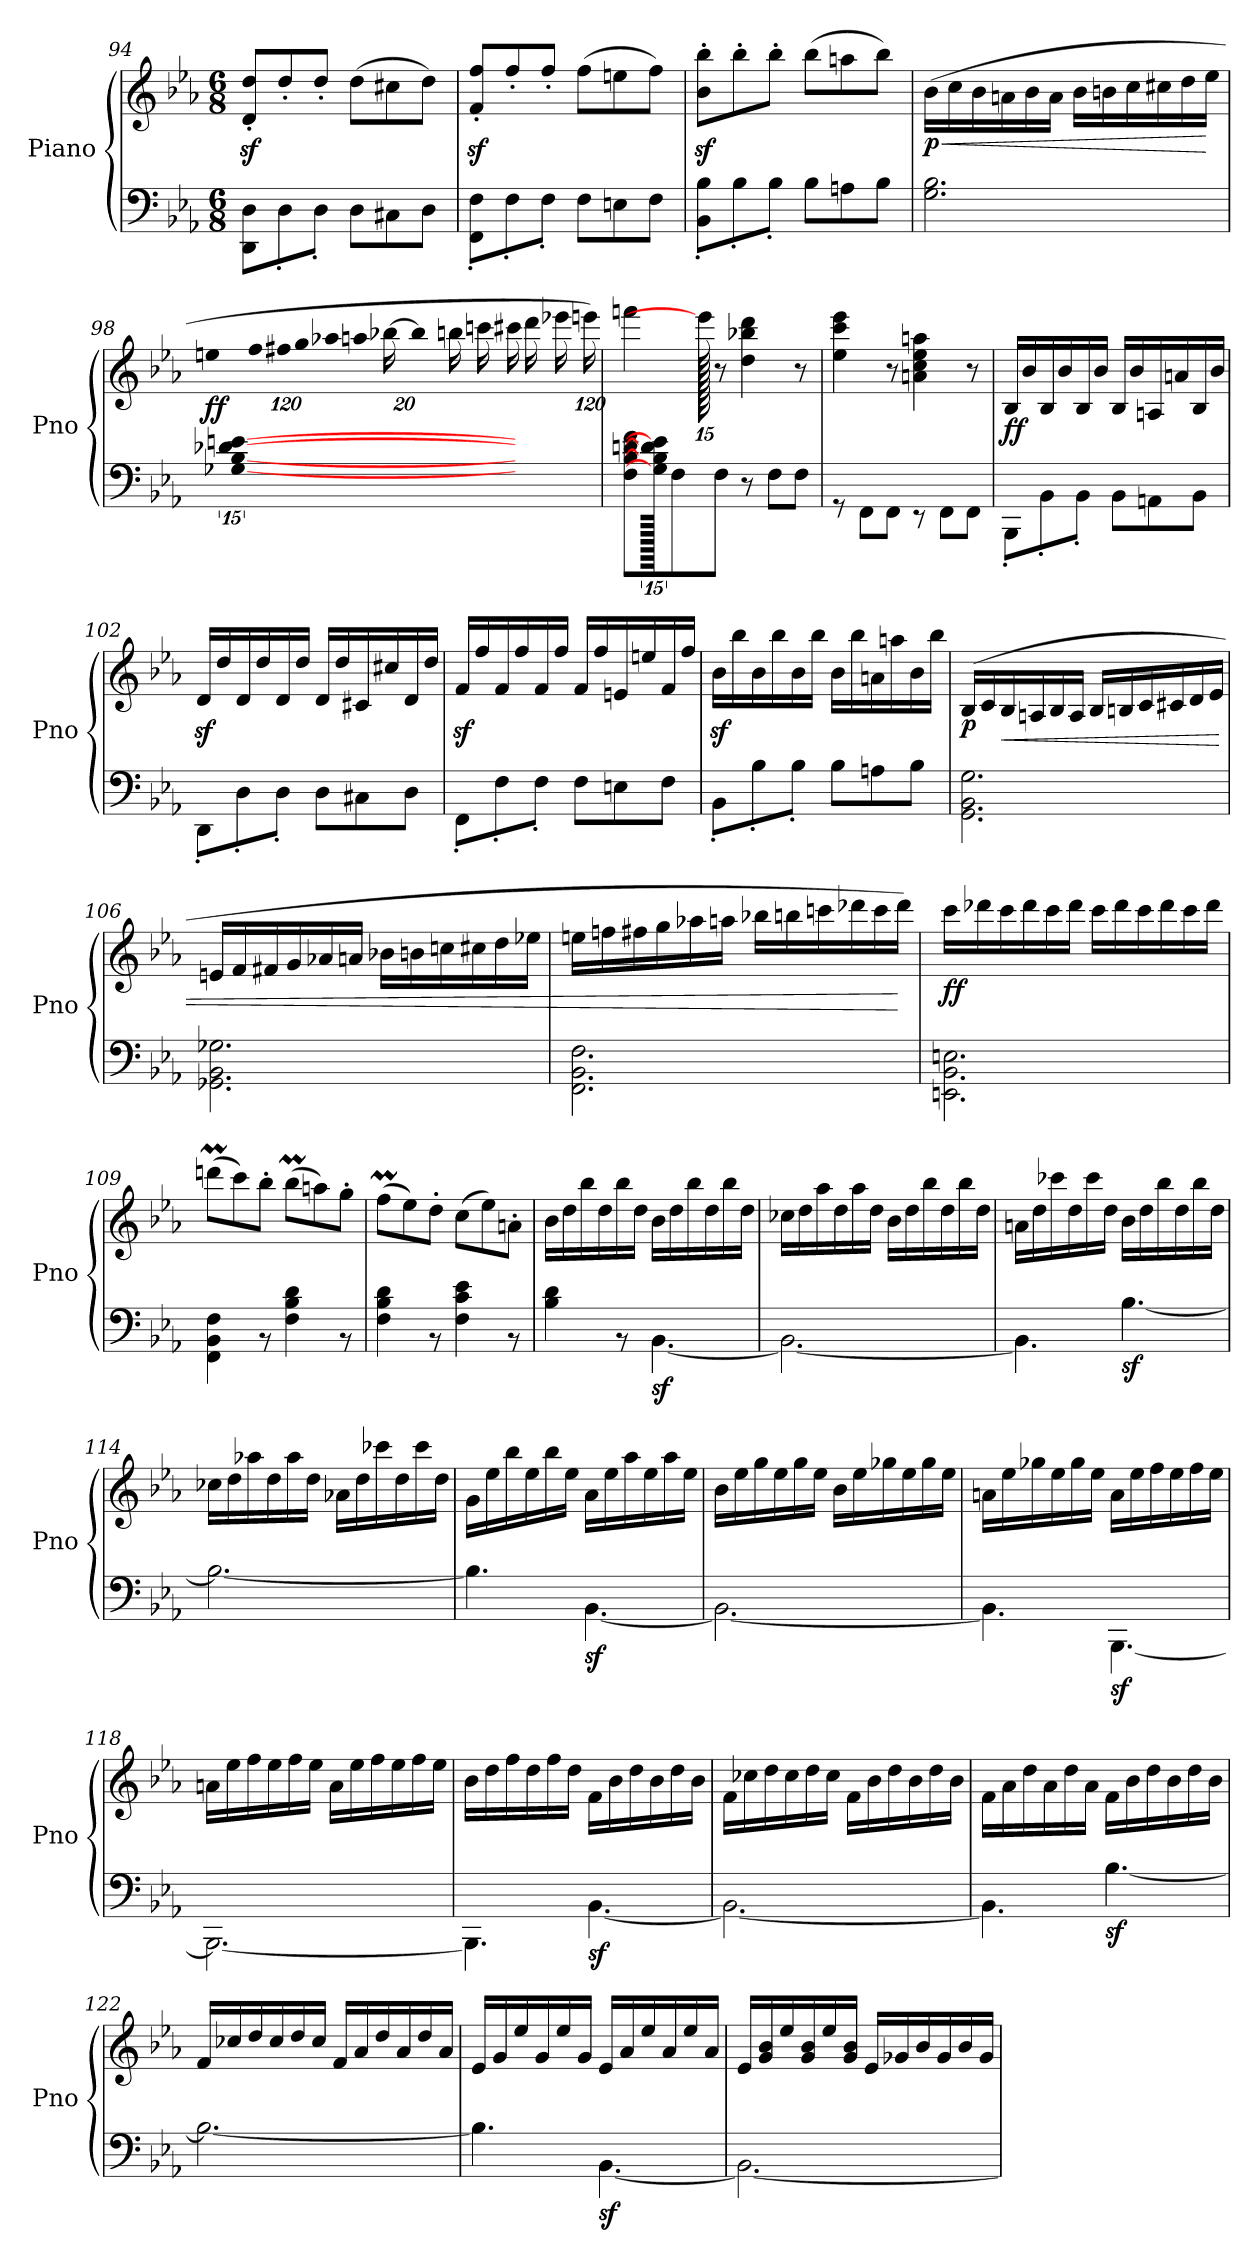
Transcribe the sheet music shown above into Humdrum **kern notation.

**kern	**kern	**dynam
*part1	*part1	*part1
*staff2	*staff1	*staff1/2
*I"Piano	*	*
*I'Pno	*	*
*clefF4	*clefG2	*
*k[b-e-a-]	*k[b-e-a-]	*
*E-:	*E-:	*
*M6/8	*M6/8	*
=94	=94	=94
*^	*	*
2.ryy	8DD\ 8D\L	8d/z<' 8dd/z<'L	.
.	8D'\	8dd'/	.
.	8D'\J	8dd'/J	.
.	8D\L	(>8dd\L	.
.	8C#X\	8cc#X\	.
.	8D\J	8dd\J)	.
=95	=95	=95	=95
2.ryy	8FF\' 8F\'L	8f/z<' 8ff/z<'L	.
.	8F'\	8ff'/	.
.	8F'\J	8ff'/J	.
.	8F\L	(>8ff\L	.
.	8En\	8een\	.
.	8F\J	8ff\J)	.
=96	=96	=96	=96
2.ryy	8BB-\' 8B-\'L	8b-\z<' 8bb-\z<'L	.
.	8B-'\	8bb-'\	.
.	8B-'\J	8bb-'\J	.
.	8B-\L	(>8bb-\L	.
.	8An\	8aan\	.
.	8B-\J	8bb-\J)	.
=97	=97	=97	=97
!	!	!	!LO:HP:b
!	!	!	!LO:DY:n=1:b
2.ryy	2.G\ 2.B-\	(>16b-\LL	< p
.	.	16cc\	.
.	.	16b-\	.
.	.	16an\	.
.	.	16b-\	.
.	.	16a\JJ	.
.	.	16b-\LL	.
.	.	16bn\	.
.	.	16cc\	.
.	.	16cc#X\	.
.	.	16dd\	.
.	.	16ee-\JJ	[
!!LO:LB:g=z
=98	=98	=98	=98
*	*	*Xbrackettup	*
!	!	!LO:N:vis=32	!LO:DY:b
1920ryy	1920ryy	1920%103een\LLL	ff
1920%1439ryy	[1920%1439G-X\ [1920%1439B-\ [1920%1439d-X\ [1920%1439en\	.	.
!	!	!LO:N:vis=32	!
.	.	1920%103ff\	.
!	!	!LO:N:vis=32	!
.	.	1920%103ff#X\	.
!	!	!LO:N:vis=32	!
.	.	1920%103gg\	.
!	!	!LO:N:vis=32	!
.	.	1920%103aa-X\	.
!	!	!LO:N:vis=32	!
.	.	1920%103aan\	.
.	.	[320%17bb-X\JJ	.
.	.	1920bb-\]	.
.	.	16bbn\LL	.
.	.	16cccn\	.
.	.	16ccc#X\	.
.	.	16ddd\	.
.	.	16eee-X\	.
.	.	[1920%119eeen\JJ)	.
=99	=99	=99	=99
2.ryy	8F\ 8B-\ 8dn\ 8f\L	4fffn\	.
.	1920G-\] 1920B-\] 1920d-\] 1920e\]	.	.
.	8F\	.	.
.	.	1920eee\]	.
.	8F\J	8r	.
.	8r	4dd\ 4bb-X\ 4ddd\	.
.	8F\L	.	.
.	8F\J	8r	.
1920ryy	.	.	.
=100	=100	=100	=100
2.ryy	8r	4ee-\ 4ccc\ 4eee-\	.
.	8FF\L	.	.
.	8FF\J	8r	.
.	8r	4an\ 4cc\ 4ee-\ 4aan\	.
.	8FF\L	.	.
.	8FF\J	8r	.
!!LO:LB:g=z
=101	=101	=101	=101
!	!	!	!LO:DY:b
2.ryy	8BBB-'\L	16B-/LL	ff
.	.	16b-/	.
.	8BB-'\	16B-/	.
.	.	16b-/	.
.	8BB-'\J	16B-/	.
.	.	16b-/JJ	.
.	8BB-\L	16B-/LL	.
.	.	16b-/	.
.	8AAn\	16An/	.
.	.	16an/	.
.	8BB-\J	16B-/	.
.	.	16b-/JJ	.
=102	=102	=102	=102
2.ryy	8DD'\L	16dz</LL	.
.	.	16dd/	.
.	8D'\	16d/	.
.	.	16dd/	.
.	8D'\J	16d/	.
.	.	16dd/JJ	.
.	8D\L	16d/LL	.
.	.	16dd/	.
.	8C#X\	16c#X/	.
.	.	16cc#X/	.
.	8D\J	16d/	.
.	.	16dd/JJ	.
=103	=103	=103	=103
2.ryy	8FF'\L	16fz</LL	.
.	.	16ff/	.
.	8F'\	16f/	.
.	.	16ff/	.
.	8F'\J	16f/	.
.	.	16ff/JJ	.
.	8F\L	16f/LL	.
.	.	16ff/	.
.	8En\	16en/	.
.	.	16een/	.
.	8F\J	16f/	.
.	.	16ff/JJ	.
!!LO:LB:g=z
=104	=104	=104	=104
2.ryy	8BB-'\L	16b-z<\LL	.
.	.	16bb-\	.
.	8B-'\	16b-\	.
.	.	16bb-\	.
.	8B-'\J	16b-\	.
.	.	16bb-\JJ	.
.	8B-\L	16b-\LL	.
.	.	16bb-\	.
.	8An\	16an\	.
.	.	16aan\	.
.	8B-\J	16b-\	.
.	.	16bb-\JJ	.
=105	=105	=105	=105
!	!	!	!LO:DY:b
2.ryy	2.GG\ 2.BB-\ 2.G\	(>16B-/LL	p
.	.	16c/	.
!	!	!	!LO:HP:b
.	.	16B-/	<
.	.	16An/	.
.	.	16B-/	.
.	.	16A/JJ	.
.	.	16B-/LL	.
.	.	16Bn/	.
.	.	16c/	.
.	.	16c#X/	.
.	.	16d/	.
.	.	16e-/JJ	.
!!LO:LB:g=z
=106	=106	=106	=106
2.ryy	2.GG-X\ 2.BB-\ 2.G-X\	16en/LL	.
.	.	16f/	.
.	.	16f#X/	.
.	.	16g/	.
.	.	16a-X/	.
.	.	16an/JJ	.
.	.	16b-X\LL	.
.	.	16bn\	.
.	.	16ccn\	.
.	.	16cc#X\	.
.	.	16dd\	.
.	.	16ee-X\JJ	.
=107	=107	=107	=107
2.ryy	2.FF\ 2.BB-\ 2.F\	16een\LL	.
.	.	16ffn\	.
.	.	16ff#X\	.
.	.	16gg\	.
.	.	16aa-X\	.
.	.	16aan\JJ	.
.	.	16bb-X\LL	.
.	.	16bbn\	.
.	.	16cccn\	.
.	.	16ddd-X\	.
.	.	16ccc\	.
.	.	16ddd-\JJ)	[
!!LO:LB:g=z
=108	=108	=108	=108
!	!	!	!LO:DY:b
2.ryy	2.EEn\ 2.BB-\ 2.En\	16ccc\LL	ff
.	.	16ddd-X\	.
.	.	16ccc\	.
.	.	16ddd-\	.
.	.	16ccc\	.
.	.	16ddd-\JJ	.
.	.	16ccc\LL	.
.	.	16ddd-\	.
.	.	16ccc\	.
.	.	16ddd-\	.
.	.	16ccc\	.
.	.	16ddd-\JJ	.
=109	=109	=109	=109
2.ryy	4FF\ 4BB-\ 4F\	(>8dddnm\L	.
.	.	8ccc\)	.
.	8r	8bb-'\J	.
.	4F\ 4B-\ 4d\	(>8bb-M\L	.
.	.	8aan\)	.
.	8r	8gg'\J	.
=110	=110	=110	=110
2.ryy	4F\ 4B-\ 4d\	(>8ffM\L	.
.	.	8ee-\)	.
.	8r	8dd'\J	.
.	4F\ 4c\ 4e-\	(>8cc\L	.
.	.	8ee-\)	.
.	8r	8an'\J	.
=111	=111	=111	=111
2.ryy	4B-\ 4d\	16b-\LL	.
.	.	16dd\	.
.	.	16bb-\	.
.	.	16dd\	.
.	8r	16bb-\	.
.	.	16dd\JJ	.
!	!	!	!LO:DY:b=2
.	[4.BB-\	16b-\LL	sf
.	.	16dd\	.
.	.	16bb-\	.
.	.	16dd\	.
.	.	16bb-\	.
.	.	16dd\JJ	.
!!LO:PB:g=z
=112	=112	=112	=112
2.ryy	2.BB-\_	16cc-X\LL	.
.	.	16dd\	.
.	.	16aa-\	.
.	.	16dd\	.
.	.	16aa-\	.
.	.	16dd\JJ	.
.	.	16b-\LL	.
.	.	16dd\	.
.	.	16bb-\	.
.	.	16dd\	.
.	.	16bb-\	.
.	.	16dd\JJ	.
=113	=113	=113	=113
2.ryy	4.BB-\]	16an\LL	.
.	.	16dd\	.
.	.	16ccc-X\	.
.	.	16dd\	.
.	.	16ccc-\	.
.	.	16dd\JJ	.
!	!	!	!LO:DY:b=2
.	[4.B-\	16b-\LL	sf
.	.	16dd\	.
.	.	16bb-\	.
.	.	16dd\	.
.	.	16bb-\	.
.	.	16dd\JJ	.
=114	=114	=114	=114
2.ryy	2.B-\_	16cc-X\LL	.
.	.	16dd\	.
.	.	16aa-X\	.
.	.	16dd\	.
.	.	16aa-\	.
.	.	16dd\JJ	.
.	.	16a-X\LL	.
.	.	16dd\	.
.	.	16ccc-X\	.
.	.	16dd\	.
.	.	16ccc-\	.
.	.	16dd\JJ	.
!!LO:LB:g=z
=115	=115	=115	=115
2.ryy	4.B-\]	16g\LL	.
.	.	16ee-\	.
.	.	16bb-\	.
.	.	16ee-\	.
.	.	16bb-\	.
.	.	16ee-\JJ	.
!	!	!	!LO:DY:b=2
.	[4.BB-\	16a-\LL	sf
.	.	16ee-\	.
.	.	16aa-\	.
.	.	16ee-\	.
.	.	16aa-\	.
.	.	16ee-\JJ	.
=116	=116	=116	=116
2.ryy	2.BB-\_	16b-\LL	.
.	.	16ee-\	.
.	.	16gg\	.
.	.	16ee-\	.
.	.	16gg\	.
.	.	16ee-\JJ	.
.	.	16b-\LL	.
.	.	16ee-\	.
.	.	16gg-X\	.
.	.	16ee-\	.
.	.	16gg-\	.
.	.	16ee-\JJ	.
=117	=117	=117	=117
2.ryy	4.BB-\]	16an\LL	.
.	.	16ee-\	.
.	.	16gg-X\	.
.	.	16ee-\	.
.	.	16gg-\	.
.	.	16ee-\JJ	.
!	!	!	!LO:DY:b=2
.	[4.BBB-\	16a\LL	sf
.	.	16ee-\	.
.	.	16ff\	.
.	.	16ee-\	.
.	.	16ff\	.
.	.	16ee-\JJ	.
!!LO:LB:g=z
=118	=118	=118	=118
2.ryy	2.BBB-\_	16an\LL	.
.	.	16ee-\	.
.	.	16ff\	.
.	.	16ee-\	.
.	.	16ff\	.
.	.	16ee-\JJ	.
.	.	16a\LL	.
.	.	16ee-\	.
.	.	16ff\	.
.	.	16ee-\	.
.	.	16ff\	.
.	.	16ee-\JJ	.
=119	=119	=119	=119
2.ryy	4.BBB-\]	16b-\LL	.
.	.	16dd\	.
.	.	16ff\	.
.	.	16dd\	.
.	.	16ff\	.
.	.	16dd\JJ	.
!	!	!	!LO:DY:b=2
.	[4.BB-\	16f\LL	sf
.	.	16b-\	.
.	.	16dd\	.
.	.	16b-\	.
.	.	16dd\	.
.	.	16b-\JJ	.
=120	=120	=120	=120
2.ryy	2.BB-\_	16f\LL	.
.	.	16cc-X\	.
.	.	16dd\	.
.	.	16cc-\	.
.	.	16dd\	.
.	.	16cc-\JJ	.
.	.	16f\LL	.
.	.	16b-\	.
.	.	16dd\	.
.	.	16b-\	.
.	.	16dd\	.
.	.	16b-\JJ	.
=121	=121	=121	=121
2.ryy	4.BB-\]	16f\LL	.
.	.	16a-\	.
.	.	16dd\	.
.	.	16a-\	.
.	.	16dd\	.
.	.	16a-\JJ	.
!	!	!	!LO:DY:b=2
.	[4.B-\	16f\LL	sf
.	.	16b-\	.
.	.	16dd\	.
.	.	16b-\	.
.	.	16dd\	.
.	.	16b-\JJ	.
!!LO:LB:g=z
=122	=122	=122	=122
2.ryy	2.B-\_	16f/LL	.
.	.	16cc-X/	.
.	.	16dd/	.
.	.	16cc-/	.
.	.	16dd/	.
.	.	16cc-/JJ	.
.	.	16f/LL	.
.	.	16a-/	.
.	.	16dd/	.
.	.	16a-/	.
.	.	16dd/	.
.	.	16a-/JJ	.
=123	=123	=123	=123
2.ryy	4.B-\]	16e-/LL	.
.	.	16g/	.
.	.	16ee-/	.
.	.	16g/	.
.	.	16ee-/	.
.	.	16g/JJ	.
!	!	!	!LO:DY:b=2
.	[4.BB-\	16e-/LL	sf
.	.	16a-/	.
.	.	16ee-/	.
.	.	16a-/	.
.	.	16ee-/	.
.	.	16a-/JJ	.
=124	=124	=124	=124
2.ryy	2.BB-\_	16e-/LL	.
.	.	16g/ 16b-/	.
.	.	16ee-/	.
.	.	16g/ 16b-/	.
.	.	16ee-/	.
.	.	16g/ 16b-/JJ	.
.	.	16e-/LL	.
.	.	16g-X/	.
.	.	16b-/	.
.	.	16g-/	.
.	.	16b-/	.
.	.	16g-/JJ	.
*v	*v	*	*
=	=	=
*-	*-	*-
